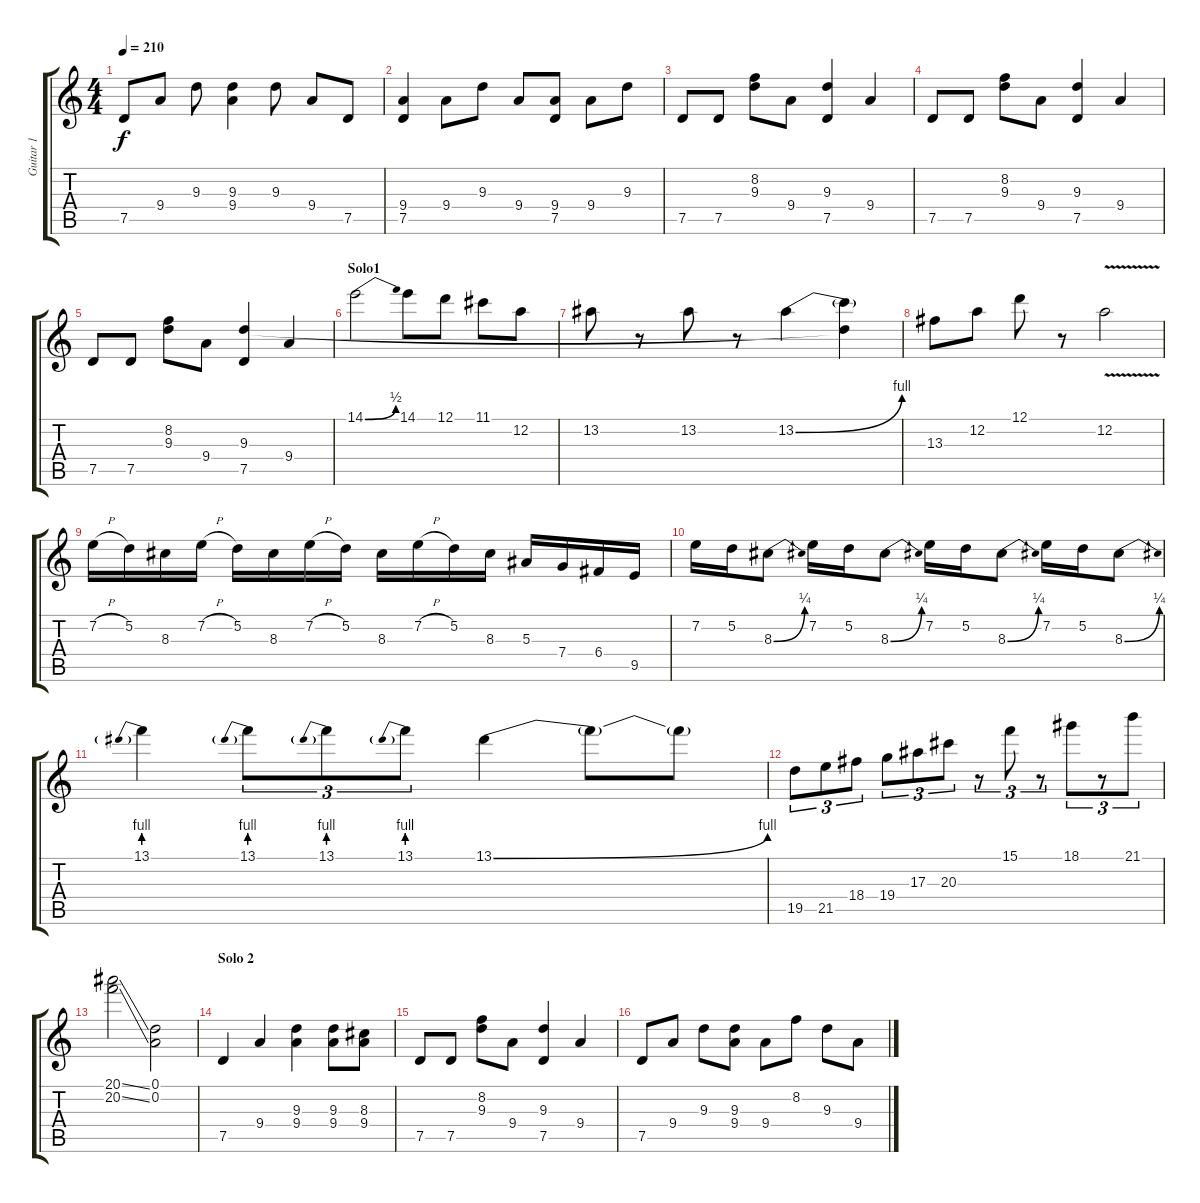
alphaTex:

\track ("Guitar 1" "Guitar 1") {instrument distortionguitar}
\staff {score tabs}
\tuning (D4 A3 F3 C3 G2 D2) {hide}
\ts (4 4)
\tempo 210
\clef g2
\ks c
7.5.8{dy f} 9.4.8 9.3.8 (9.3 9.4).4 9.3.8 9.4.8 7.5.8 |
(9.4 7.5).4 9.4.8 9.3.8 9.4.8 (9.4 7.5).8 9.4.8 9.3.8 |
7.5.8 7.5.8 (8.2 9.3).8 9.4.8 (9.3 7.5).4 9.4.4 |
7.5.8 7.5.8 (8.2 9.3).8 9.4.8 (9.3 7.5).4 9.4.4 |
7.5.8 7.5.8 (8.2 9.3).8 9.4.8 (9.3 7.5).4 9.4.4 |
\section ("" "Solo1")
14.1{be (bend 0 0 60 2)}.2{volume 16} 14.1.8 12.1.8 11.1.8 12.2.8 |
13.2.8 r.8 13.2.8 r.8 13.2{be (bend 0 0 60 4)}.4 (13.2{t} 9.3{t}).4 |
13.3.8 12.2.8 12.1.8 r.8 12.2{v}.2 |
7.2{h}.16 5.2.16 8.3.16 7.2{h}.16 5.2.16 8.3.16 7.2{h}.16 5.2.16 8.3.16 7.2{h}.16 5.2.16 8.3.16 5.3.16 7.4.16 6.4.16 9.5.16 |
7.2.16 5.2.16 8.3{be (bend 0 0 60 1)}.8 7.2.16 5.2.16 8.3{be (bend 0 0 60 1)}.8 7.2.16 5.2.16 8.3{be (bend 0 0 60 1)}.8 7.2.16 5.2.16 8.3{be (bend 0 0 60 1)}.8 |
13.1{be (prebend 0 4 60 4)}.4 13.1{be (prebend 0 4 60 4)}.8{tu (3 2)} 13.1{be (prebend 0 4 60 4)}.8{tu (3 2)} 13.1{be (prebend 0 4 60 4)}.8{tu (3 2)} 13.1{be (bend 0 0 60 4)}.4 13.1{t}.8 13.1{t}.8 |
19.5.8{tu (3 2)} 21.5.8{tu (3 2)} 18.4.8{tu (3 2)} 19.4.8{tu (3 2)} 17.3.8{tu (3 2)} 20.3.8{tu (3 2)} r.8{tu (3 2)} 15.1.8{tu (3 2)} r.8{tu (3 2)} 18.1.8{tu (3 2)} r.8{tu (3 2)} 21.1.8{tu (3 2)} |
(20.1{ss} 20.2{ss}).2 (0.1 0.2).2 |
\section ("" "Solo 2")
7.5.4{volume 13} 9.4.4 (9.3 9.4).4 (9.3 9.4).8 (8.3 9.4).8 |
7.5.8 7.5.8 (8.2 9.3).8 9.4.8 (9.3 7.5).4 9.4.4 |
7.5.8 9.4.8 9.3.8 (9.3 9.4).8 9.4.8 8.2.8 9.3.8 9.4.8
